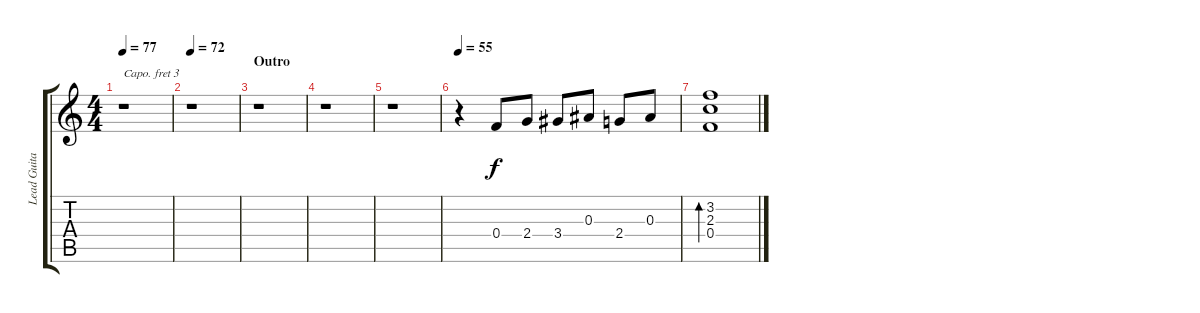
\track ("Lead Guitar 2" "Lead Guita") {instrument electricguitarclean}
\staff {score tabs}
\capo 3
\tuning (E4 B3 G3 D3 A2 E2) {hide}
\ts (4 4)
\tempo 77
\clef g2
\ks c
r.1{dy f} |
\tempo 72
r.1 |
\section ("" "Outro")
r.1 |
r.1 |
r.1 |
\tempo 55
r.4 0.4.8 2.4.8 3.4.8 0.3.8 2.4.8 0.3.8 |
(3.2 2.3 0.4).1{bd 240}
